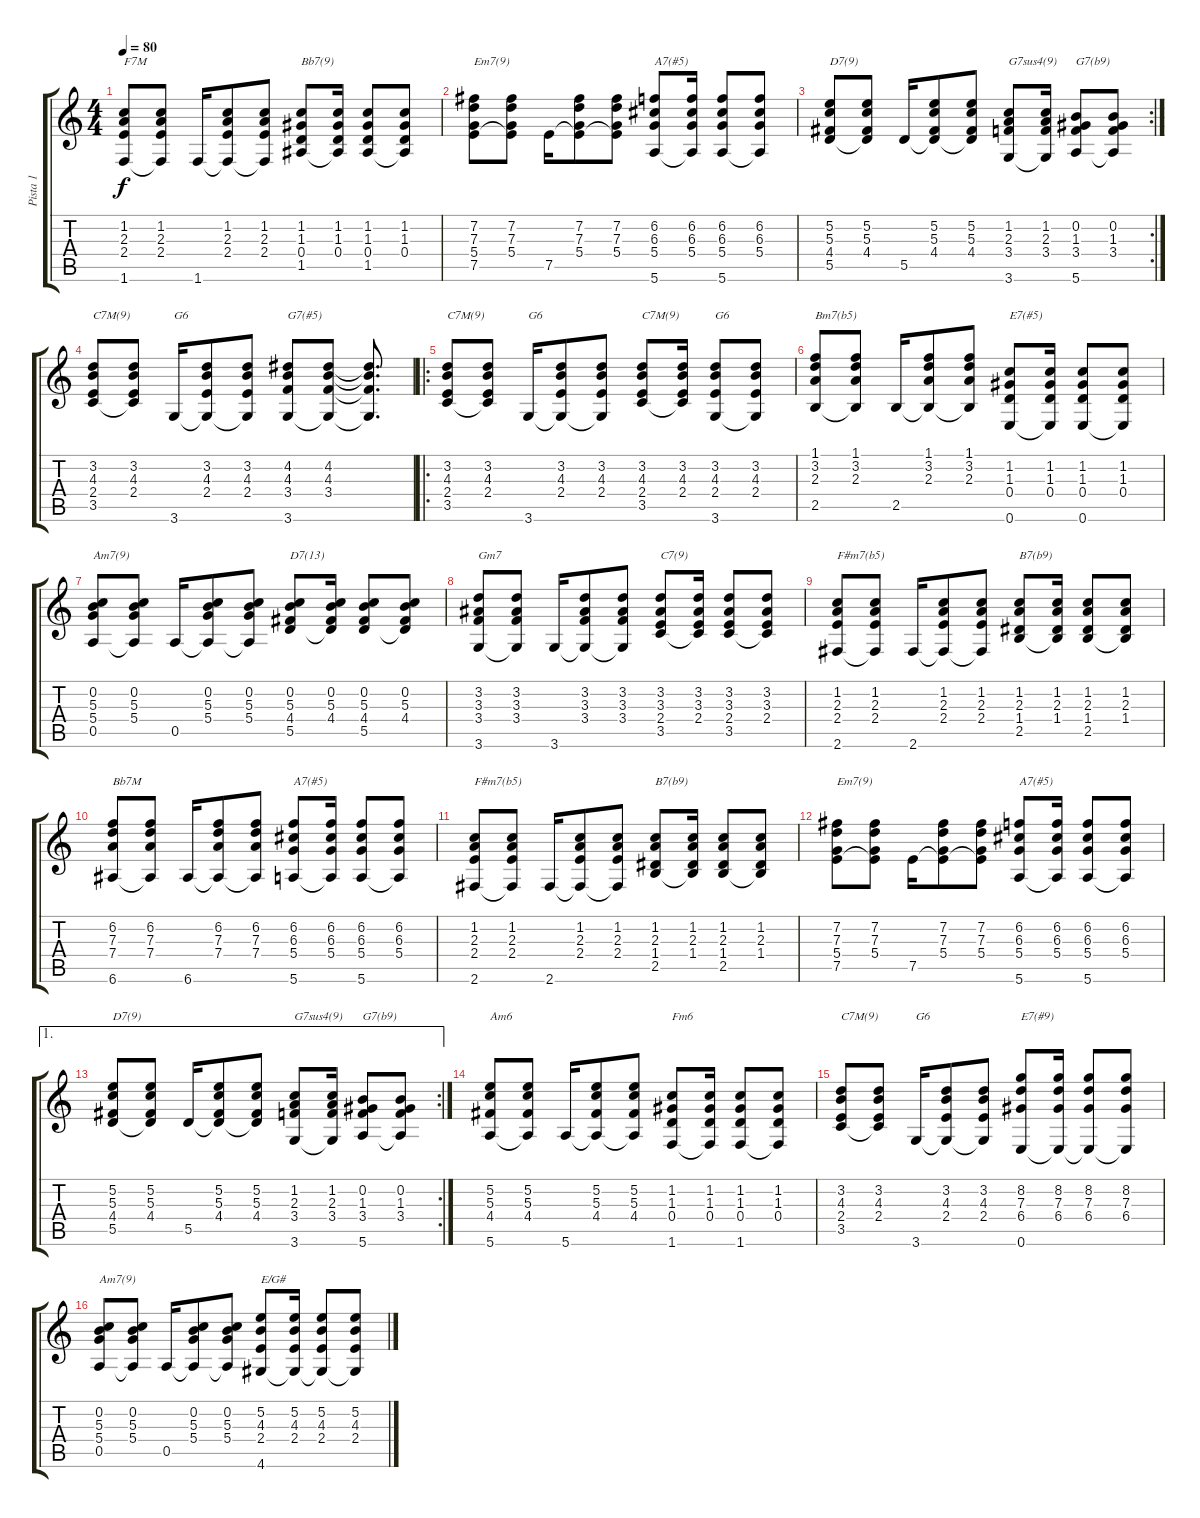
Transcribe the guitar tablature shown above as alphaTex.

\track ("Pista 1" "Pista 1") {instrument acousticguitarnylon}
\staff {score tabs}
\tuning (E4 B3 G3 D3 A2 E2) {hide}
\ts (4 4)
\tempo 80
\clef g2
\ks c
(1.2 2.3 2.4 1.6).8{txt "F7M" dy f} (1.2 2.3 2.4 1.6{t}).8 1.6.16 (1.2 2.3 2.4 1.6{t}).8 (1.2 2.3 2.4 1.6{t}).8 (1.2 1.3 0.4 1.5).8{txt "Bb7(9)"} (1.2 1.3 0.4 1.5{t}).16 (1.2 1.3 0.4 1.5).8 (1.2 1.3 0.4 1.5{t}).8 |
(7.2 7.3 5.4 7.5).8{txt "Em7(9)"} (7.2 7.3 5.4 7.5{t}).8 7.5.16 (7.2 7.3 5.4 7.5{t}).8 (7.2 7.3 5.4 7.5{t}).8 (6.2 6.3 5.4 5.6).8{txt "A7(#5)"} (6.2 6.3 5.4 5.6{t}).16 (6.2 6.3 5.4 5.6).8 (6.2 6.3 5.4 5.6{t}).8 |
\rc 2
(5.2 5.3 4.4 5.5).8{txt "D7(9)"} (5.2 5.3 4.4 5.5{t}).8 5.5.16 (5.2 5.3 4.4 5.5{t}).8 (5.2 5.3 4.4 5.5{t}).8 (1.2 2.3 3.4 3.6).8{txt "G7sus4(9)"} (1.2 2.3 3.4 3.6{t}).16 (0.2 1.3 3.4 5.6).8{txt "G7(b9)"} (0.2 1.3 3.4 5.6{t}).8 |
(3.2 4.3 2.4 3.5).8{txt "C7M(9)"} (3.2 4.3 2.4 3.5{t}).8 3.6.16{txt "G6"} (3.2 4.3 2.4 3.6{t}).8 (3.2 4.3 2.4 3.6{t}).8 (4.2 4.3 3.4 3.6).8{txt "G7(#5)"} (4.2 4.3 3.4 3.6{t}).8 (4.2{t} 4.3{t} 3.4{t} 3.6{t}).8{d} |
\ro
(3.2 4.3 2.4 3.5).8{txt "C7M(9)"} (3.2 4.3 2.4 3.5{t}).8 3.6.16{txt "G6"} (3.2 4.3 2.4 3.6{t}).8 (3.2 4.3 2.4 3.6{t}).8 (3.2 4.3 2.4 3.5).8{txt "C7M(9)"} (3.2 4.3 2.4 3.5{t}).16 (3.2 4.3 2.4 3.6).8{txt "G6"} (3.2 4.3 2.4 3.6{t}).8 |
(1.1 3.2 2.3 2.5).8{txt "Bm7(b5)"} (1.1 3.2 2.3 2.5{t}).8 2.5.16 (1.1 3.2 2.3 2.5{t}).8 (1.1 3.2 2.3 2.5{t}).8 (1.2 1.3 0.4 0.6).8{txt "E7(#5)"} (1.2 1.3 0.4 0.6{t}).16 (1.2 1.3 0.4 0.6).8 (1.2 1.3 0.4 0.6{t}).8 |
(0.2 5.3 5.4 0.5).8{txt "Am7(9)"} (0.2 5.3 5.4 0.5{t}).8 0.5.16 (0.2 5.3 5.4 0.5{t}).8 (0.2 5.3 5.4 0.5{t}).8 (0.2 5.3 4.4 5.5).8{txt "D7(13)"} (0.2 5.3 4.4 5.5{t}).16 (0.2 5.3 4.4 5.5).8 (0.2 5.3 4.4 5.5{t}).8 |
(3.2 3.3 3.4 3.6).8{txt "Gm7"} (3.2 3.3 3.4 3.6{t}).8 3.6.16 (3.2 3.3 3.4 3.6{t}).8 (3.2 3.3 3.4 3.6{t}).8 (3.2 3.3 2.4 3.5).8{txt "C7(9)"} (3.2 3.3 2.4 3.5{t}).16 (3.2 3.3 2.4 3.5).8 (3.2 3.3 2.4 3.5{t}).8 |
(1.2 2.3 2.4 2.6).8{txt "F#m7(b5)"} (1.2 2.3 2.4 2.6{t}).8 2.6.16 (1.2 2.3 2.4 2.6{t}).8 (1.2 2.3 2.4 2.6{t}).8 (1.2 2.3 1.4 2.5).8{txt "B7(b9)"} (1.2 2.3 1.4 2.5{t}).16 (1.2 2.3 1.4 2.5).8 (1.2 2.3 1.4 2.5{t}).8 |
(6.2 7.3 7.4 6.6).8{txt "Bb7M"} (6.2 7.3 7.4 6.6{t}).8 6.6.16 (6.2 7.3 7.4 6.6{t}).8 (6.2 7.3 7.4 6.6{t}).8 (6.2 6.3 5.4 5.6).8{txt "A7(#5)"} (6.2 6.3 5.4 5.6{t}).16 (6.2 6.3 5.4 5.6).8 (6.2 6.3 5.4 5.6{t}).8 |
(1.2 2.3 2.4 2.6).8{txt "F#m7(b5)"} (1.2 2.3 2.4 2.6{t}).8 2.6.16 (1.2 2.3 2.4 2.6{t}).8 (1.2 2.3 2.4 2.6{t}).8 (1.2 2.3 1.4 2.5).8{txt "B7(b9)"} (1.2 2.3 1.4 2.5{t}).16 (1.2 2.3 1.4 2.5).8 (1.2 2.3 1.4 2.5{t}).8 |
(7.2 7.3 5.4 7.5).8{txt "Em7(9)"} (7.2 7.3 5.4 7.5{t}).8 7.5.16 (7.2 7.3 5.4 7.5{t}).8 (7.2 7.3 5.4 7.5{t}).8 (6.2 6.3 5.4 5.6).8{txt "A7(#5)"} (6.2 6.3 5.4 5.6{t}).16 (6.2 6.3 5.4 5.6).8 (6.2 6.3 5.4 5.6{t}).8 |
\ae 1
\rc 2
(5.2 5.3 4.4 5.5).8{txt "D7(9)"} (5.2 5.3 4.4 5.5{t}).8 5.5.16 (5.2 5.3 4.4 5.5{t}).8 (5.2 5.3 4.4 5.5{t}).8 (1.2 2.3 3.4 3.6).8{txt "G7sus4(9)"} (1.2 2.3 3.4 3.6{t}).16 (0.2 1.3 3.4 5.6).8{txt "G7(b9)"} (0.2 1.3 3.4 5.6{t}).8 |
(5.2 5.3 4.4 5.6).8{txt "Am6"} (5.2 5.3 4.4 5.6{t}).8 5.6.16 (5.2 5.3 4.4 5.6{t}).8 (5.2 5.3 4.4 5.6{t}).8 (1.2 1.3 0.4 1.6).8{txt "Fm6"} (1.2 1.3 0.4 1.6{t}).16 (1.2 1.3 0.4 1.6).8 (1.2 1.3 0.4 1.6{t}).8 |
(3.2 4.3 2.4 3.5).8{txt "C7M(9)"} (3.2 4.3 2.4 3.5{t}).8 3.6.16{txt "G6"} (3.2 4.3 2.4 3.6{t}).8 (3.2 4.3 2.4 3.6{t}).8 (8.2 7.3 6.4 0.6).8{txt "E7(#9)"} (8.2 7.3 6.4 0.6{t}).16 (8.2 7.3 6.4 0.6{t}).8 (8.2 7.3 6.4 0.6{t}).8 |
(0.2 5.3 5.4 0.5).8{txt "Am7(9)"} (0.2 5.3 5.4 0.5{t}).8 0.5.16 (0.2 5.3 5.4 0.5{t}).8 (0.2 5.3 5.4 0.5{t}).8 (5.2 4.3 2.4 4.6).8{txt "E/G#"} (5.2 4.3 2.4 4.6{t}).16 (5.2 4.3 2.4 4.6{t}).8 (5.2 4.3 2.4 4.6{t}).8
